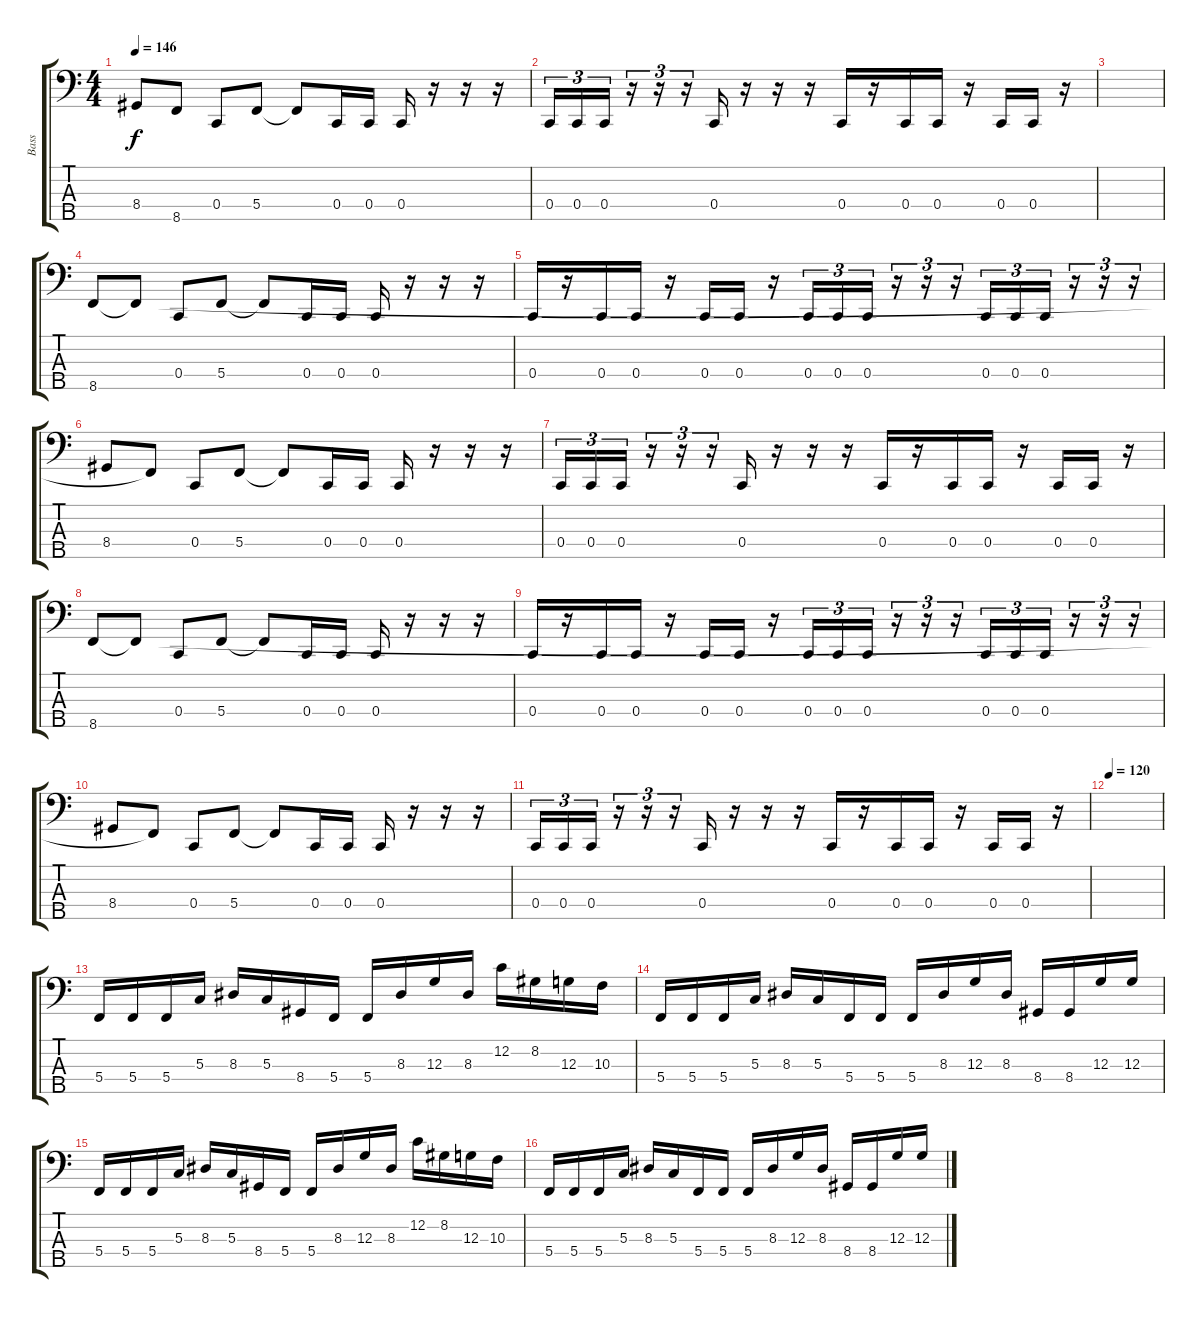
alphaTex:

\track ("Bass" "Bass") {instrument electricbasspick}
\staff {score tabs}
\tuning (F2 C2 G1 C1 A0) {hide}
\ts (4 4)
\tempo 146
\clef f4
\ks c
8.4.8{dy f} 8.5{t}.8 0.4.8 5.4.8 5.4{t}.8 0.4.16 0.4.16 0.4.16 r.16 r.16 r.16 |
0.4.16{tu (3 2)} 0.4.16{tu (3 2)} 0.4.16{tu (3 2)} r.16{tu (3 2)} r.16{tu (3 2)} r.16{tu (3 2)} 0.4.16 r.16 r.16 r.16 0.4.16 r.16 0.4.16 0.4.16 r.16 0.4.16 0.4.16 r.16 |
|
8.5.8 8.5{t}.8 0.4.8 5.4.8 5.4{t}.8 0.4.16 0.4.16 0.4.16 r.16 r.16 r.16 |
0.4.16 r.16 0.4.16 0.4.16 r.16 0.4.16 0.4.16 r.16 0.4.16{tu (3 2)} 0.4.16{tu (3 2)} 0.4.16{tu (3 2)} r.16{tu (3 2)} r.16{tu (3 2)} r.16{tu (3 2)} 0.4.16{tu (3 2)} 0.4.16{tu (3 2)} 0.4.16{tu (3 2)} r.16{tu (3 2)} r.16{tu (3 2)} r.16{tu (3 2)} |
8.4.8 8.5{t}.8 0.4.8 5.4.8 5.4{t}.8 0.4.16 0.4.16 0.4.16 r.16 r.16 r.16 |
0.4.16{tu (3 2)} 0.4.16{tu (3 2)} 0.4.16{tu (3 2)} r.16{tu (3 2)} r.16{tu (3 2)} r.16{tu (3 2)} 0.4.16 r.16 r.16 r.16 0.4.16 r.16 0.4.16 0.4.16 r.16 0.4.16 0.4.16 r.16 |
8.5.8 8.5{t}.8 0.4.8 5.4.8 5.4{t}.8 0.4.16 0.4.16 0.4.16 r.16 r.16 r.16 |
0.4.16 r.16 0.4.16 0.4.16 r.16 0.4.16 0.4.16 r.16 0.4.16{tu (3 2)} 0.4.16{tu (3 2)} 0.4.16{tu (3 2)} r.16{tu (3 2)} r.16{tu (3 2)} r.16{tu (3 2)} 0.4.16{tu (3 2)} 0.4.16{tu (3 2)} 0.4.16{tu (3 2)} r.16{tu (3 2)} r.16{tu (3 2)} r.16{tu (3 2)} |
8.4.8 8.5{t}.8 0.4.8 5.4.8 5.4{t}.8 0.4.16 0.4.16 0.4.16 r.16 r.16 r.16 |
0.4.16{tu (3 2)} 0.4.16{tu (3 2)} 0.4.16{tu (3 2)} r.16{tu (3 2)} r.16{tu (3 2)} r.16{tu (3 2)} 0.4.16 r.16 r.16 r.16 0.4.16 r.16 0.4.16 0.4.16 r.16 0.4.16 0.4.16 r.16 |
\tempo 120
|
5.4.16 5.4.16 5.4.16 5.3.16 8.3.16 5.3.16 8.4.16 5.4.16 5.4.16 8.3.16 12.3.16 8.3.16 12.2.16 8.2.16 12.3.16 10.3.16 |
5.4.16 5.4.16 5.4.16 5.3.16 8.3.16 5.3.16 5.4.16 5.4.16 5.4.16 8.3.16 12.3.16 8.3.16 8.4.16 8.4.16 12.3.16 12.3.16 |
5.4.16 5.4.16 5.4.16 5.3.16 8.3.16 5.3.16 8.4.16 5.4.16 5.4.16 8.3.16 12.3.16 8.3.16 12.2.16 8.2.16 12.3.16 10.3.16 |
5.4.16 5.4.16 5.4.16 5.3.16 8.3.16 5.3.16 5.4.16 5.4.16 5.4.16 8.3.16 12.3.16 8.3.16 8.4.16 8.4.16 12.3.16 12.3.16
